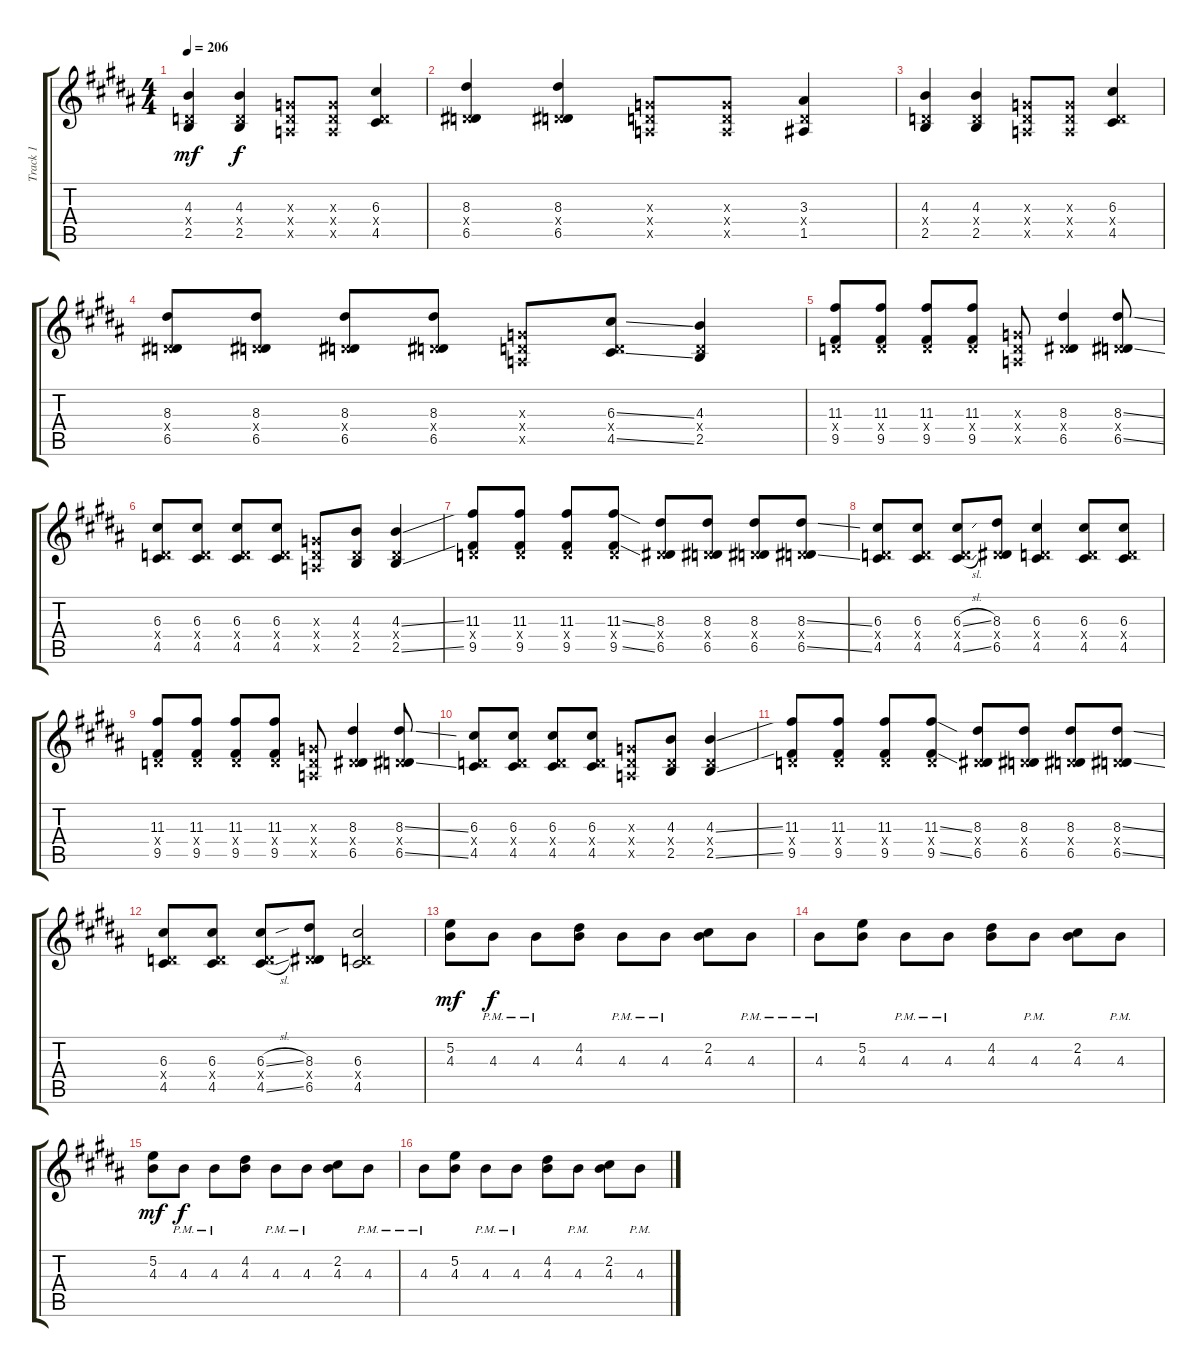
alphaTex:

\track ("Track 1" "Track 1") {instrument distortionguitar}
\staff {score tabs}
\tuning (E4 B3 G3 D3 A2 E2) {hide}
\ts (4 4)
\tempo 206
\clef g2
\ks b
(4.3 0.4{x} 2.5).4{dy mf volume 8} (4.3 0.4{x} 2.5).4{dy f} (0.3{x} 0.4{x} 0.5{x}).8 (0.3{x} 0.4{x} 0.5{x}).8 (6.3 0.4{x} 4.5).4 |
(8.3 0.4{x} 6.5).4 (8.3 0.4{x} 6.5).4 (0.3{x} 0.4{x} 0.5{x}).8 (0.3{x} 0.4{x} 0.5{x}).8 (3.3 0.4{x} 1.5).4 |
(4.3 0.4{x} 2.5).4 (4.3 0.4{x} 2.5).4 (0.3{x} 0.4{x} 0.5{x}).8 (0.3{x} 0.4{x} 0.5{x}).8 (6.3 0.4{x} 4.5).4 |
(8.3 0.4{x} 6.5).8 (8.3 0.4{x} 6.5).8 (8.3 0.4{x} 6.5).8 (8.3 0.4{x} 6.5).8 (0.3{x} 0.4{x} 0.5{x}).8 (6.3{ss} 0.4{x} 4.5{ss}).8 (4.3 0.4{x} 2.5).4 |
(11.3 0.4{x} 9.5).8 (11.3 0.4{x} 9.5).8 (11.3 0.4{x} 9.5).8 (11.3 0.4{x} 9.5).8 (0.3{x} 0.4{x} 0.5{x}).8 (8.3 0.4{x} 6.5).4 (8.3{ss} 0.4{x} 6.5{ss}).8 |
(6.3 0.4{x} 4.5).8 (6.3 0.4{x} 4.5).8 (6.3 0.4{x} 4.5).8 (6.3 0.4{x} 4.5).8 (0.3{x} 0.4{x} 0.5{x}).8 (4.3 0.4{x} 2.5).8 (4.3{ss} 0.4{x} 2.5{ss}).4 |
(11.3 0.4{x} 9.5).8 (11.3 0.4{x} 9.5).8 (11.3 0.4{x} 9.5).8 (11.3{ss} 0.4{x} 9.5{ss}).8 (8.3 0.4{x} 6.5).8 (8.3 0.4{x} 6.5).8 (8.3 0.4{x} 6.5).8 (8.3{ss} 0.4{x} 6.5{ss}).8 |
(6.3 0.4{x} 4.5).8 (6.3 0.4{x} 4.5).8 (6.3{sl} 0.4{x} 4.5{sl}).8 (8.3 0.4{x} 6.5).8 (6.3 0.4{x} 4.5).4 (6.3 0.4{x} 4.5).8 (6.3 0.4{x} 4.5).8 |
(11.3 0.4{x} 9.5).8 (11.3 0.4{x} 9.5).8 (11.3 0.4{x} 9.5).8 (11.3 0.4{x} 9.5).8 (0.3{x} 0.4{x} 0.5{x}).8 (8.3 0.4{x} 6.5).4 (8.3{ss} 0.4{x} 6.5{ss}).8 |
(6.3 0.4{x} 4.5).8 (6.3 0.4{x} 4.5).8 (6.3 0.4{x} 4.5).8 (6.3 0.4{x} 4.5).8 (0.3{x} 0.4{x} 0.5{x}).8 (4.3 0.4{x} 2.5).8 (4.3{ss} 0.4{x} 2.5{ss}).4 |
(11.3 0.4{x} 9.5).8 (11.3 0.4{x} 9.5).8 (11.3 0.4{x} 9.5).8 (11.3{ss} 0.4{x} 9.5{ss}).8 (8.3 0.4{x} 6.5).8 (8.3 0.4{x} 6.5).8 (8.3 0.4{x} 6.5).8 (8.3{ss} 0.4{x} 6.5{ss}).8 |
(6.3 0.4{x} 4.5).8 (6.3 0.4{x} 4.5).8 (6.3{sl} 0.4{x} 4.5{sl}).8 (8.3 0.4{x} 6.5).8 (6.3 0.4{x} 4.5).2 |
(5.2 4.3).8{dy mf} 4.3{pm}.8{dy f} 4.3{pm}.8 (4.2 4.3).8 4.3{pm}.8 4.3{pm}.8 (2.2 4.3).8 4.3{pm}.8 |
4.3{pm}.8 (5.2 4.3).8 4.3{pm}.8 4.3{pm}.8 (4.2 4.3).8 4.3{pm}.8 (2.2 4.3).8 4.3{pm}.8 |
(5.2 4.3).8{dy mf} 4.3{pm}.8{dy f} 4.3{pm}.8 (4.2 4.3).8 4.3{pm}.8 4.3{pm}.8 (2.2 4.3).8 4.3{pm}.8 |
4.3{pm}.8 (5.2 4.3).8 4.3{pm}.8 4.3{pm}.8 (4.2 4.3).8 4.3{pm}.8 (2.2 4.3).8 4.3{pm}.8
